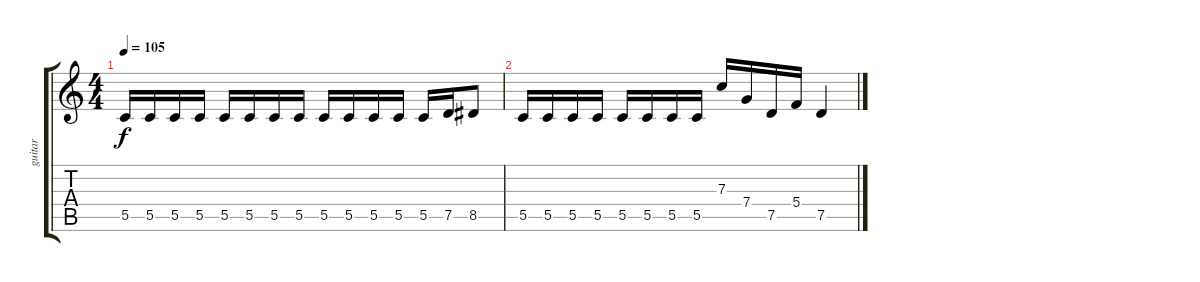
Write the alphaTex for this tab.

\track ("guitar" "guitar") {instrument overdrivenguitar}
\staff {score tabs}
\tuning (D4 A3 F3 C3 G2 C2) {hide}
\ts (4 4)
\tempo 105
\clef g2
\ks c
5.5.16{dy f} 5.5.16 5.5.16 5.5.16 5.5.16 5.5.16 5.5.16 5.5.16 5.5.16 5.5.16 5.5.16 5.5.16 5.5.16 7.5.16 8.5.8 |
5.5.16 5.5.16 5.5.16 5.5.16 5.5.16 5.5.16 5.5.16 5.5.16 7.3.16 7.4.16 7.5.16 5.4.16 7.5.4
